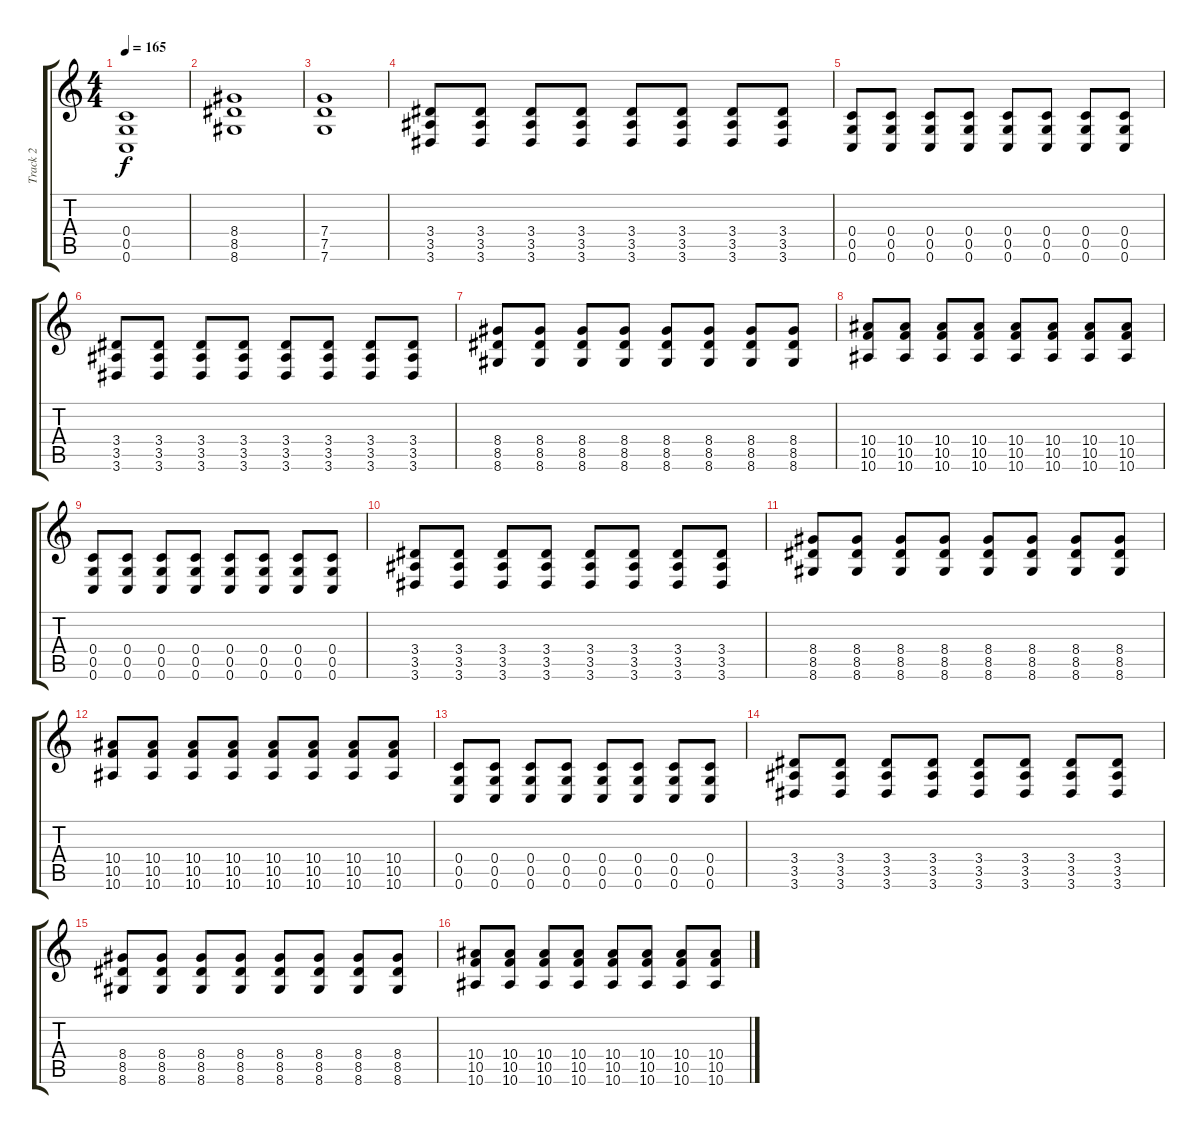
\track ("Track 2" "Track 2") {instrument overdrivenguitar}
\staff {score tabs}
\tuning (D4 A3 F3 C3 G2 C2) {hide}
\ts (4 4)
\tempo 165
\clef g2
\ks c
(0.4 0.5 0.6).1{dy f} |
(8.4 8.5 8.6).1 |
(7.4 7.5 7.6).1 |
(3.4 3.5 3.6).8 (3.4 3.5 3.6).8 (3.4 3.5 3.6).8 (3.4 3.5 3.6).8 (3.4 3.5 3.6).8 (3.4 3.5 3.6).8 (3.4 3.5 3.6).8 (3.4 3.5 3.6).8 |
(0.4 0.5 0.6).8 (0.4 0.5 0.6).8 (0.4 0.5 0.6).8 (0.4 0.5 0.6).8 (0.4 0.5 0.6).8 (0.4 0.5 0.6).8 (0.4 0.5 0.6).8 (0.4 0.5 0.6).8 |
(3.4 3.5 3.6).8 (3.4 3.5 3.6).8 (3.4 3.5 3.6).8 (3.4 3.5 3.6).8 (3.4 3.5 3.6).8 (3.4 3.5 3.6).8 (3.4 3.5 3.6).8 (3.4 3.5 3.6).8 |
(8.4 8.5 8.6).8 (8.4 8.5 8.6).8 (8.4 8.5 8.6).8 (8.4 8.5 8.6).8 (8.4 8.5 8.6).8 (8.4 8.5 8.6).8 (8.4 8.5 8.6).8 (8.4 8.5 8.6).8 |
(10.4 10.5 10.6).8 (10.4 10.5 10.6).8 (10.4 10.5 10.6).8 (10.4 10.5 10.6).8 (10.4 10.5 10.6).8 (10.4 10.5 10.6).8 (10.4 10.5 10.6).8 (10.4 10.5 10.6).8 |
(0.4 0.5 0.6).8 (0.4 0.5 0.6).8 (0.4 0.5 0.6).8 (0.4 0.5 0.6).8 (0.4 0.5 0.6).8 (0.4 0.5 0.6).8 (0.4 0.5 0.6).8 (0.4 0.5 0.6).8 |
(3.4 3.5 3.6).8 (3.4 3.5 3.6).8 (3.4 3.5 3.6).8 (3.4 3.5 3.6).8 (3.4 3.5 3.6).8 (3.4 3.5 3.6).8 (3.4 3.5 3.6).8 (3.4 3.5 3.6).8 |
(8.4 8.5 8.6).8 (8.4 8.5 8.6).8 (8.4 8.5 8.6).8 (8.4 8.5 8.6).8 (8.4 8.5 8.6).8 (8.4 8.5 8.6).8 (8.4 8.5 8.6).8 (8.4 8.5 8.6).8 |
(10.4 10.5 10.6).8 (10.4 10.5 10.6).8 (10.4 10.5 10.6).8 (10.4 10.5 10.6).8 (10.4 10.5 10.6).8 (10.4 10.5 10.6).8 (10.4 10.5 10.6).8 (10.4 10.5 10.6).8 |
(0.4 0.5 0.6).8 (0.4 0.5 0.6).8 (0.4 0.5 0.6).8 (0.4 0.5 0.6).8 (0.4 0.5 0.6).8 (0.4 0.5 0.6).8 (0.4 0.5 0.6).8 (0.4 0.5 0.6).8 |
(3.4 3.5 3.6).8 (3.4 3.5 3.6).8 (3.4 3.5 3.6).8 (3.4 3.5 3.6).8 (3.4 3.5 3.6).8 (3.4 3.5 3.6).8 (3.4 3.5 3.6).8 (3.4 3.5 3.6).8 |
(8.4 8.5 8.6).8 (8.4 8.5 8.6).8 (8.4 8.5 8.6).8 (8.4 8.5 8.6).8 (8.4 8.5 8.6).8 (8.4 8.5 8.6).8 (8.4 8.5 8.6).8 (8.4 8.5 8.6).8 |
(10.4 10.5 10.6).8 (10.4 10.5 10.6).8 (10.4 10.5 10.6).8 (10.4 10.5 10.6).8 (10.4 10.5 10.6).8 (10.4 10.5 10.6).8 (10.4 10.5 10.6).8 (10.4 10.5 10.6).8
